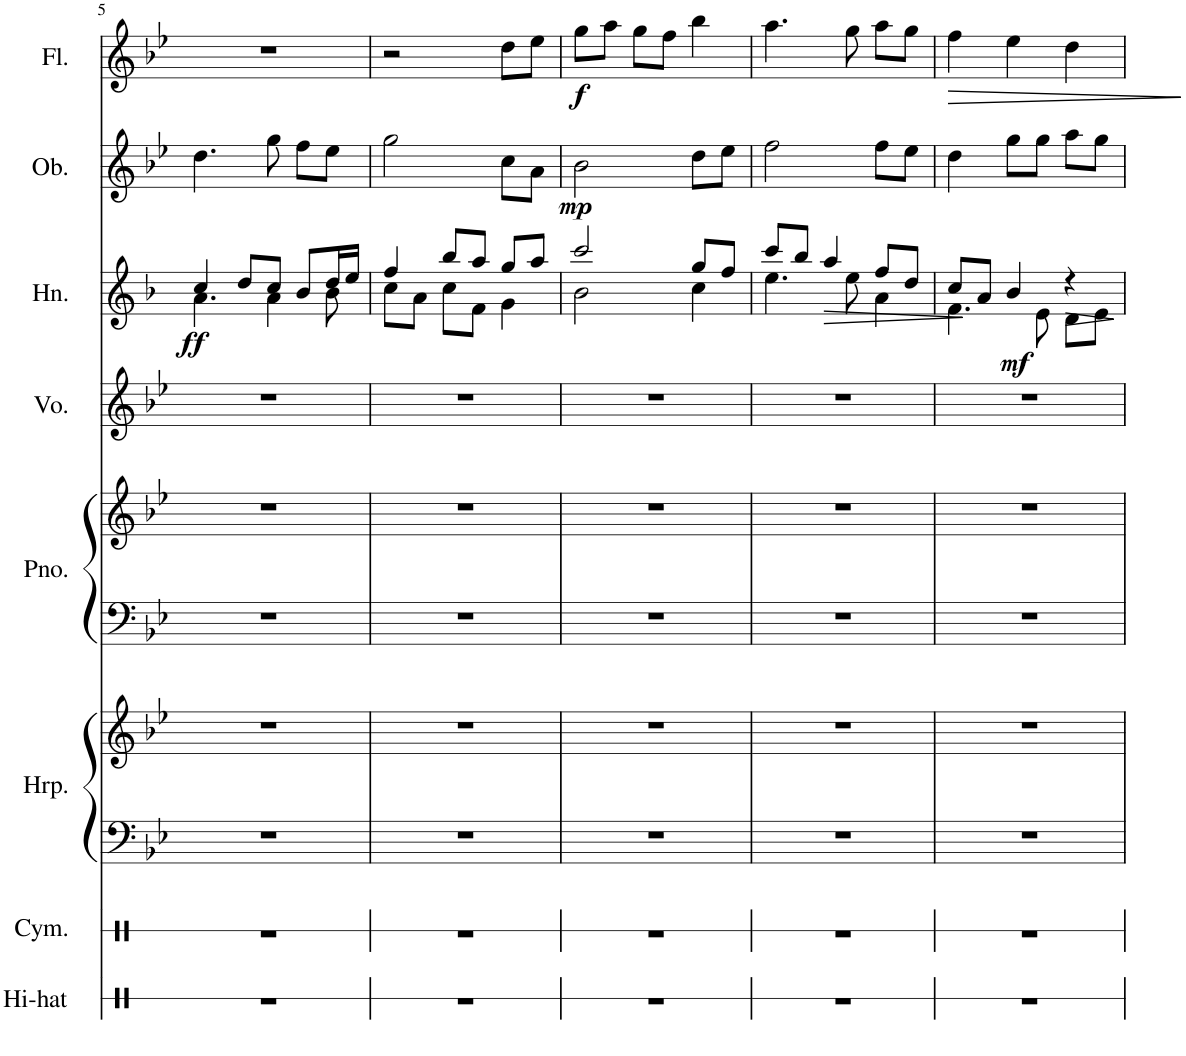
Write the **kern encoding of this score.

**kern	**kern	**kern	**kern	**kern	**kern	**kern	**kern	**dynam	**kern	**dynam	**kern	**dynam
*part8	*part7	*part6	*part6	*part5	*part5	*part4	*part3	*part3	*part2	*part2	*part1	*part1
*staff10	*staff9	*staff8	*staff7	*staff6	*staff5	*staff4	*staff3	*staff3	*staff2	*staff2	*staff1	*staff1
*I"Hi-hat	*I"Cymbal	*I"Harp	*	*I"Piano	*	*I"Voice	*I"Horn	*	*I"Oboe	*	*I"Flute	*
*I'Hi-hat	*I'Cym.	*I'Hrp.	*	*I'Pno.	*	*I'Vo.	*I'Hn.	*	*I'Ob.	*	*I'Fl.	*
!!LO:PB:g=z
*clefX	*clefX	*clefF4	*clefG2	*clefF4	*clefG2	*clefG2	*clefG2	*	*clefG2	*	*clefG2	*
*	*	*	*	*	*	*	*Trd4c7	*	*	*	*	*
*k[]	*k[]	*k[b-e-]	*k[b-e-]	*k[b-e-]	*k[b-e-]	*k[b-e-]	*k[b-]	*	*k[b-e-]	*	*k[b-e-]	*
*M3/4	*M3/4	*M3/4	*M3/4	*M3/4	*M3/4	*M3/4	*M3/4	*	*M3/4	*	*M3/4	*
=5	=5	=5	=5	=5	=5	=5	=5	=5	=5	=5	=5	=5
*	*	*	*	*	*	*	*^	*	*	*	*	*
!	!	!	!	!	!	!	!	!	!LO:DY:b	!	!	!	!
2.r	2.r	2.r	2.r	2.r	2.r	2.r	4cc/	4.a\	ff	4.dd\	.	2.r	.
.	.	.	.	.	.	.	8dd/L	.	.	.	.	.	.
.	.	.	.	.	.	.	8cc/J	4a\	.	8gg\	.	.	.
.	.	.	.	.	.	.	8b-/L	.	.	8ff\L	.	.	.
.	.	.	.	.	.	.	16dd/L	8b-\	.	8ee-\J	.	.	.
.	.	.	.	.	.	.	16ee/JJ	.	.	.	.	.	.
=6	=6	=6	=6	=6	=6	=6	=6	=6	=6	=6	=6	=6	=6
2.r	2.r	2.r	2.r	2.r	2.r	2.r	4ff/	8cc\L	.	2gg\	.	2r	.
.	.	.	.	.	.	.	.	8a\J	.	.	.	.	.
.	.	.	.	.	.	.	8bb-/L	8cc\L	.	.	.	.	.
.	.	.	.	.	.	.	8aa/J	8f\J	.	.	.	.	.
.	.	.	.	.	.	.	8gg/L	4g\	.	8cc\L	.	8dd\L	.
.	.	.	.	.	.	.	8aa/J	.	.	8a\J	.	8ee-\J	.
=7	=7	=7	=7	=7	=7	=7	=7	=7	=7	=7	=7	=7	=7
!	!	!	!	!	!	!	!	!	!	!	!LO:DY:b	!	!LO:DY:b
2.r	2.r	2.r	2.r	2.r	2.r	2.r	2ccc/	2b-\	.	2b-\	mp	8gg\L	f
.	.	.	.	.	.	.	.	.	.	.	.	8aa\J	.
.	.	.	.	.	.	.	.	.	.	.	.	8gg\L	.
.	.	.	.	.	.	.	.	.	.	.	.	8ff\J	.
.	.	.	.	.	.	.	8gg/L	4cc\	.	8dd\L	.	4bb-\	.
.	.	.	.	.	.	.	8ff/J	.	.	8ee-\J	.	.	.
=8	=8	=8	=8	=8	=8	=8	=8	=8	=8	=8	=8	=8	=8
2.r	2.r	2.r	2.r	2.r	2.r	2.r	8ccc/L	4.ee\	.	2ff\	.	4.aa\	.
.	.	.	.	.	.	.	8bb-/J	.	.	.	.	.	.
!	!	!	!	!	!	!	!	!	!LO:HP:b	!	!	!	!
.	.	.	.	.	.	.	4aa/	.	>	.	.	.	.
.	.	.	.	.	.	.	.	8ee\	.	.	.	8gg\	.
.	.	.	.	.	.	.	8ff/L	4a\	.	8ff\L	.	8aa\L	.
.	.	.	.	.	.	.	8dd/J	.	.	8ee-\J	.	8gg\J	.
*	*	*	*	*	*	*	*v	*v	*	*	*	*	*
.	.	.	.	.	.	.	.	]	.	.	.	.
=9	=9	=9	=9	=9	=9	=9	=9	=9	=9	=9	=9	=9
*	*	*	*	*	*	*	*^	*	*	*	*	*
!	!	!	!	!	!	!	!	!	!	!	!	!	!LO:HP:b
2.r	2.r	2.r	2.r	2.r	2.r	2.r	8cc/L	4.f\	.	4dd\	.	4ff\	>
.	.	.	.	.	.	.	8a/J	.	.	.	.	.	.
!	!	!	!	!	!	!	!	!	!LO:DY:b	!	!	!	!
.	.	.	.	.	.	.	4b-/	.	mf	8gg\L	.	4ee-\	.
.	.	.	.	.	.	.	.	8e\	.	8gg\J	.	.	.
!	!	!	!	!	!	!	!	!	!LO:HP:b	!	!	!	!
.	.	.	.	.	.	.	4r	8d\L	>	8aa\L	.	4dd\	.
.	.	.	.	.	.	.	.	8e\J	.	8gg\J	.	.	.
*	*	*	*	*	*	*	*v	*v	*	*	*	*	*
.	.	.	.	.	.	.	.	]	.	.	.	]
=	=	=	=	=	=	=	=	=	=	=	=	=
*-	*-	*-	*-	*-	*-	*-	*-	*-	*-	*-	*-	*-
